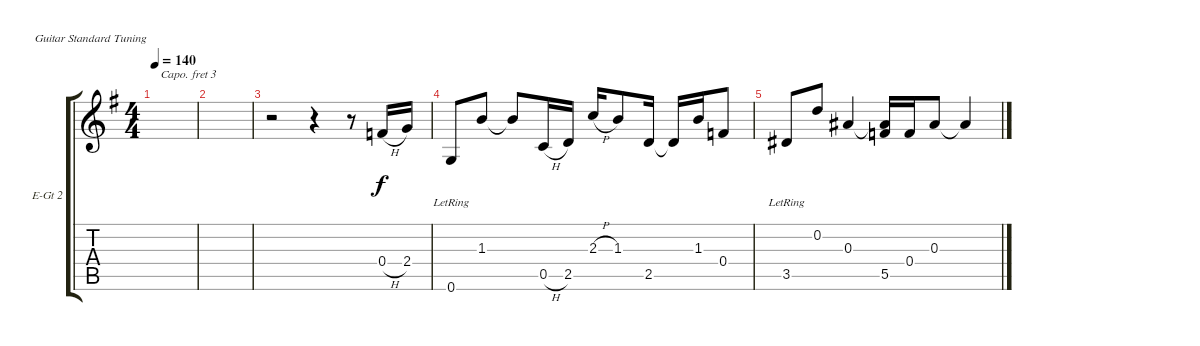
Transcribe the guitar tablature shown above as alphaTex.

\defaultSystemsLayout 4
\bracketExtendMode groupsimilarinstruments
\firstSystemTrackNameOrientation horizontal
\otherSystemsTrackNameOrientation horizontal
\track ("Guitar 2" "E-Gt 2") {instrument electricguitarclean}
\staff {score tabs}
\capo 3
\tuning (E4 B3 G3 D3 A2 E2)
\ts (4 4)
\tempo 140
\clef g2
\ks g
|
|
r.2 r.4 r.8 0.4{h}.16 2.4.16 |
0.6{lr}.8 1.3.8 1.3{t}.8 0.5{h}.16 2.5.16 2.3{h}.16 1.3.8 2.5.16 2.5{t}.16 1.3.16 0.4.8 |
3.5{lr}.8 0.2.8 0.3.4 (0.3{t} 5.5).16 0.4.16 0.3.8 0.3{t}.4
